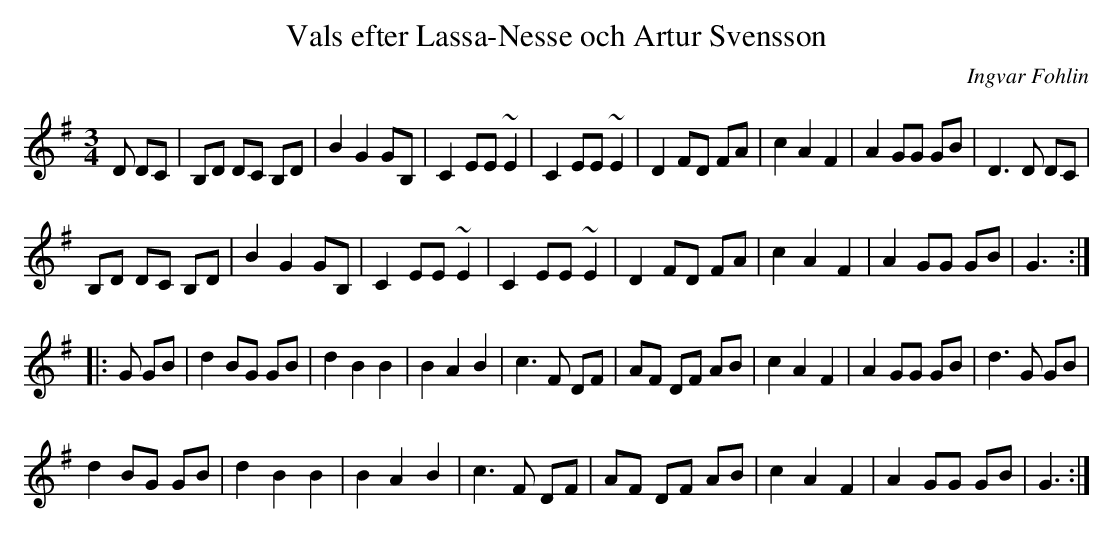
X:1
T:Vals efter Lassa-Nesse och Artur Svensson
C:Ingvar Fohlin
M:3/4
L:1/8
K:G
D DC|B,D DC B,D|B2 G2 GB,|C2 EE ~E2|C2 EE ~E2|\
D2 FD FA|c2 A2 F2|A2 GG GB|D3 D DC|
B,D DC B,D|B2 G2 GB,|C2 EE ~E2|C2 EE ~E2|\
D2 FD FA|c2 A2 F2|A2 GG GB|G3:|
|:G GB|d2 BG GB|d2 B2 B2|B2 A2 B2|c3 F DF|\
AF DF AB|c2 A2 F2|A2 GG GB|d3 G GB|
d2 BG GB|d2 B2 B2|B2 A2 B2|c3 F DF|\
AF DF AB|c2 A2 F2|A2 GG GB|G3:|
